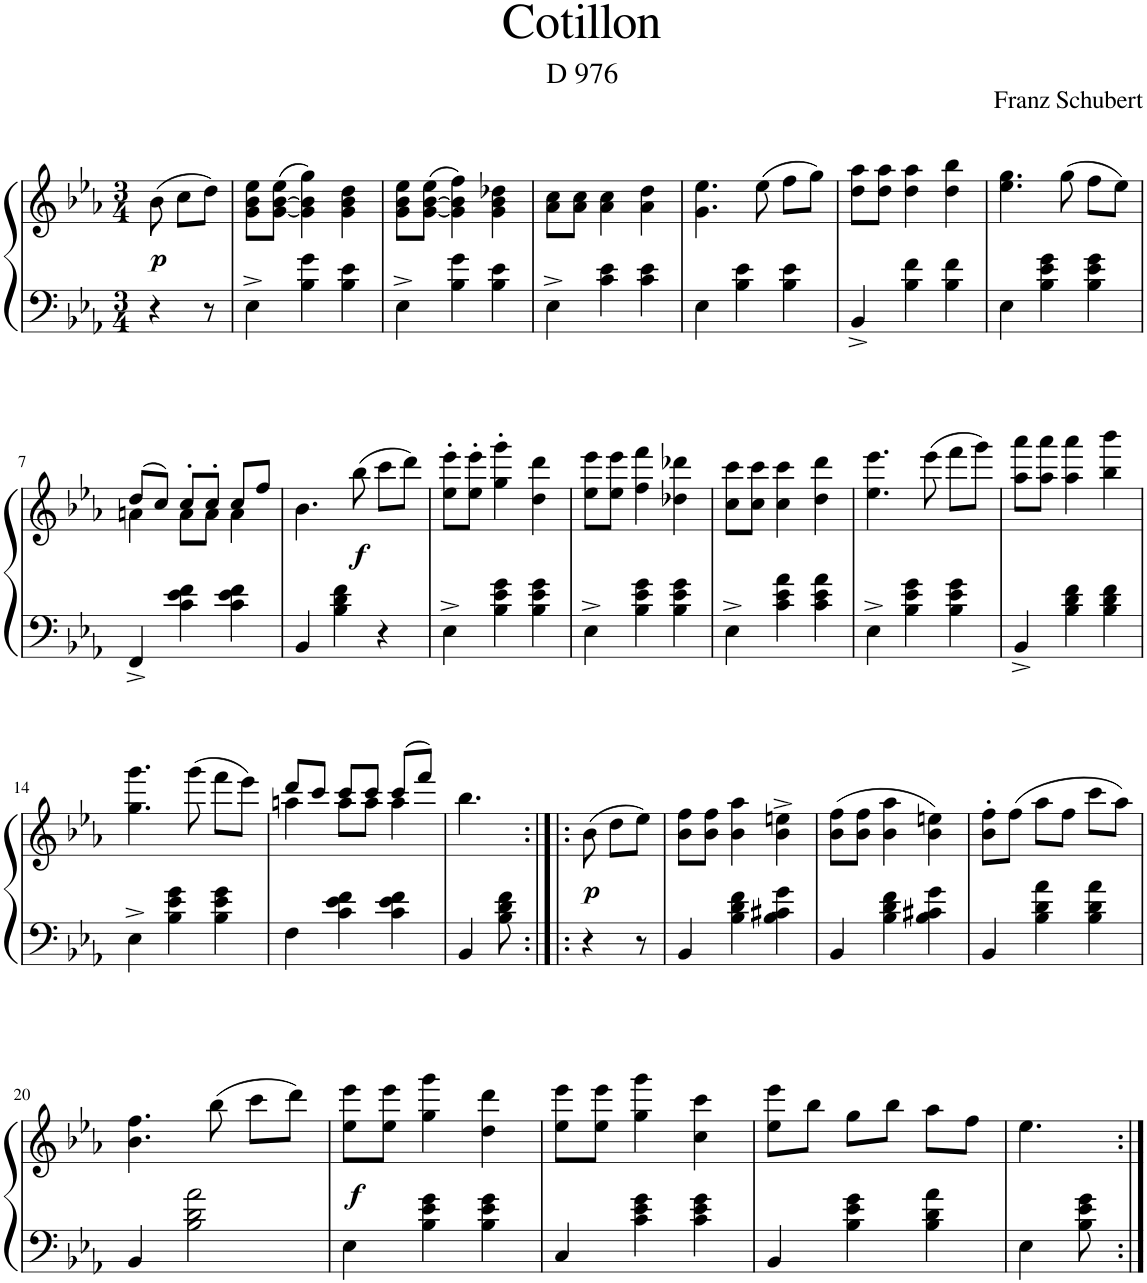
**kern	**kern	**dynam
*part1	*part1	*part1
*staff2	*staff1	*staff1/2
*I"Piano	*	*
*I'Pno.	*	*
*clefF4	*clefG2	*
*k[b-e-a-]	*k[b-e-a-]	*
*M3/4	*M3/4	*
=	=	=
!	!	!LO:DY:b
4r	(8b-\	p
.	8cc\L	.
8r	8dd\J)	.
=1	=1	=1
4E-^\	8g\ 8b-\ 8ee-\L	.
.	(>[8g\ [8b-\ 8ee-\J	.
4B-\ 4g\	4g\] 4b-\] 4gg\)	.
4B-\ 4e-\	4g\ 4b-\ 4dd\	.
=2	=2	=2
4E-^\	8g\ 8b-\ 8ee-\L	.
.	(>[8g\ [8b-\ 8ee-\J	.
4B-\ 4g\	4g\] 4b-\] 4ff\)	.
4B-\ 4e-\	4g\ 4b-\ 4dd-X\	.
=3	=3	=3
4E-^\	8a-\ 8cc\L	.
.	8a-\ 8cc\J	.
4c\ 4e-\	4a-\ 4cc\	.
4c\ 4e-\	4a-\ 4dd\	.
=4	=4	=4
4E-\	4.g\ 4.ee-\	.
4B-\ 4e-\	.	.
.	(8ee-\	.
4B-\ 4e-\	8ff\L	.
.	8gg\J)	.
=5	=5	=5
4BB-^/	8dd\ 8aa-\L	.
.	8dd\ 8aa-\J	.
4B-\ 4f\	4dd\ 4aa-\	.
4B-\ 4f\	4dd\ 4bb-\	.
=6	=6	=6
4E-\	4.ee-\ 4.gg\	.
4B-\ 4e-\ 4g\	.	.
.	(8gg\	.
4B-\ 4e-\ 4g\	8ff\L	.
.	8ee-\J)	.
!!LO:LB:g=z
=7	=7	=7
*	*^	*
4FF^/	(8dd/L	4an\	.
.	8cc/J)	.	.
4c\ 4e-\ 4f\	8cc'/L	8a\L	.
.	8cc'/J	8a\J	.
4c\ 4e-\ 4f\	8cc/L	4a\	.
.	8ff/J	.	.
*	*v	*v	*
=8	=8	=8
4BB-/	4.b-\	.
4B-\ 4d\ 4f\	.	.
!	!	!LO:DY:b
.	(8bb-\	f
4r	8ccc\L	.
.	8ddd\J)	.
=9	=9	=9
4E-^\	8ee-\' 8eee-\'L	.
.	8ee-\' 8eee-\'J	.
4B-\ 4e-\ 4g\	4gg\' 4ggg\'	.
4B-\ 4e-\ 4g\	4dd\ 4ddd\	.
=10	=10	=10
4E-^\	8ee-\ 8eee-\L	.
.	8ee-\ 8eee-\J	.
4B-\ 4e-\ 4g\	4ff\ 4fff\	.
4B-\ 4e-\ 4g\	4dd-X\ 4ddd-X\	.
=11	=11	=11
4E-^\	8cc\ 8ccc\L	.
.	8cc\ 8ccc\J	.
4c\ 4e-\ 4a-\	4cc\ 4ccc\	.
4c\ 4e-\ 4a-\	4dd\ 4ddd\	.
=12	=12	=12
4E-^\	4.ee-\ 4.eee-\	.
4B-\ 4e-\ 4g\	.	.
.	(8eee-\	.
4B-\ 4e-\ 4g\	8fff\L	.
.	8ggg\J)	.
=13	=13	=13
4BB-^/	8aa-\ 8aaa-\L	.
.	8aa-\ 8aaa-\J	.
4B-\ 4d\ 4f\	4aa-\ 4aaa-\	.
4B-\ 4d\ 4f\	4bb-\ 4bbb-\	.
!!LO:LB:g=z
=14	=14	=14
4E-^\	4.gg\ 4.ggg\	.
4B-\ 4e-\ 4g\	.	.
.	(8ggg\	.
4B-\ 4e-\ 4g\	8fff\L	.
.	8eee-\J)	.
=15	=15	=15
*	*^	*
4F\	8ddd/L	4aan\	.
.	8ccc/J	.	.
4c\ 4e-\ 4f\	8ccc/L	8aa\L	.
.	8ccc/J	8aa\J	.
4c\ 4e-\ 4f\	(8ccc/L	4aa\	.
.	8fff/J)	.	.
*	*v	*v	*
=16	=16	=16
4BB-/	4.bb-\	.
8B-\ 8d\ 8f\	.	.
=16X1:|!|:	=16X1:|!|:	=16X1:|!|:
!	!	!LO:DY:b
4r	(8b-\	p
.	8dd\L	.
8r	8ee-\J)	.
=17	=17	=17
4BB-/	8b-\ 8ff\L	.
.	8b-\ 8ff\J	.
4B-\ 4d\ 4f\	4b-\ 4aa-\	.
4B-\ 4c#X\ 4g\	4b-\^ 4een\^	.
=18	=18	=18
4BB-/	(8b-\ 8ff\L	.
.	8b-\ 8ff\J	.
4B-\ 4d\ 4f\	4b-\ 4aa-\	.
4B-\ 4c#X\ 4g\	4b-\ 4een\)	.
=19	=19	=19
4BB-/	8b-\' 8ff\'L	.
.	(8ff\J	.
4B-\ 4d\ 4a-\	8aa-\L	.
.	8ff\J	.
4B-\ 4d\ 4a-\	8ccc\L	.
.	8aa-\J)	.
!!LO:LB:g=z
=20	=20	=20
4BB-/	4.b-\ 4.ff\	.
2B-\ 2d\ 2a-\	.	.
.	(8bb-\	.
.	8ccc\L	.
.	8ddd\J)	.
=21	=21	=21
!	!	!LO:DY:b
4E-\	8ee-\ 8eee-\L	f
.	8ee-\ 8eee-\J	.
4B-\ 4e-\ 4g\	4gg\ 4ggg\	.
4B-\ 4e-\ 4g\	4dd\ 4ddd\	.
=22	=22	=22
4C/	8ee-\ 8eee-\L	.
.	8ee-\ 8eee-\J	.
4c\ 4e-\ 4g\	4gg\ 4ggg\	.
4c\ 4e-\ 4g\	4cc\ 4ccc\	.
=23	=23	=23
4BB-/	8ee-\ 8eee-\L	.
.	8bb-\J	.
4B-\ 4e-\ 4g\	8gg\L	.
.	8bb-\J	.
4B-\ 4d\ 4a-\	8aa-\L	.
.	8ff\J	.
=24	=24	=24
4E-\	4.ee-\	.
8B-\ 8e-\ 8g\	.	.
=:|!	=:|!	=:|!
*-	*-	*-
